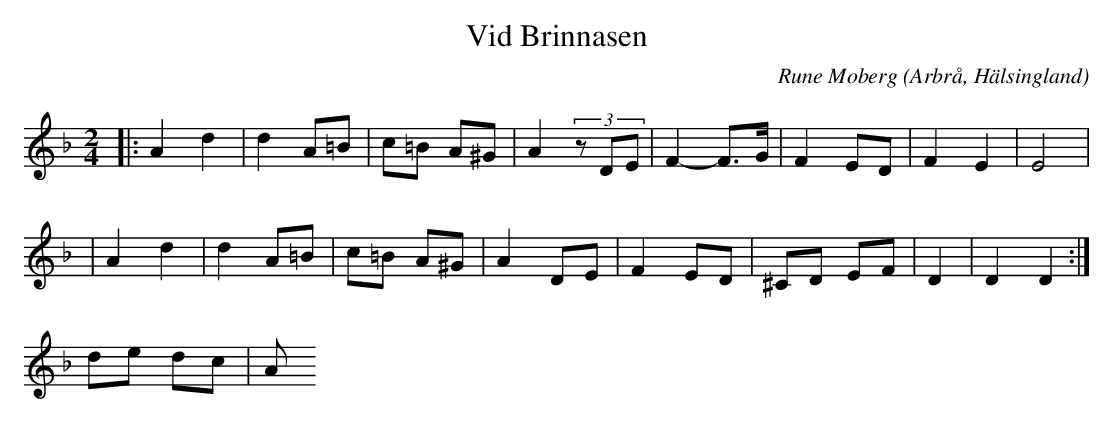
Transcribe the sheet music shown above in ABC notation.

X:1
T:Vid Brinnasen
C: Rune Moberg
O:Arbrå, Hälsingland
M:2/4
L:1/8
K:Dm
|:A2 d2|d2 A=B|c=B A^G|A2 (3zDE| F2-F>G| F2 ED|F2 E2|E4|
| A2 d2|d2 A=B|c=B A^G|A2 DE|F2 ED|^CD EF| D2|D2 D2:|
de dc| A
